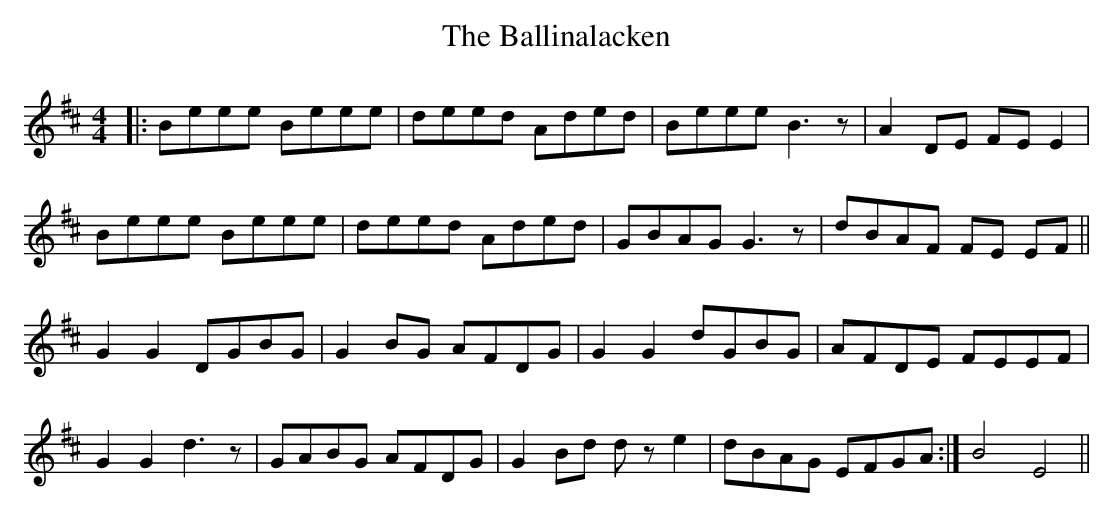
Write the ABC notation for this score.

X:1
T: The Ballinalacken
M: 4/4
L: 1/8
K: Edor
|:Beee Beee|deed Aded|Beee B3 z|A2DE FE E2|
Beee Beee|deed Aded|GBAG G3 z|dBAF FE EF||
G2G2 DGBG|G2BG AFDG|G2G2 dGBG|AFDE FEEF|
G2G2 d3 z|GABG AFDG|G2Bd dze2|dBAG EFGA:|B4 E4||
